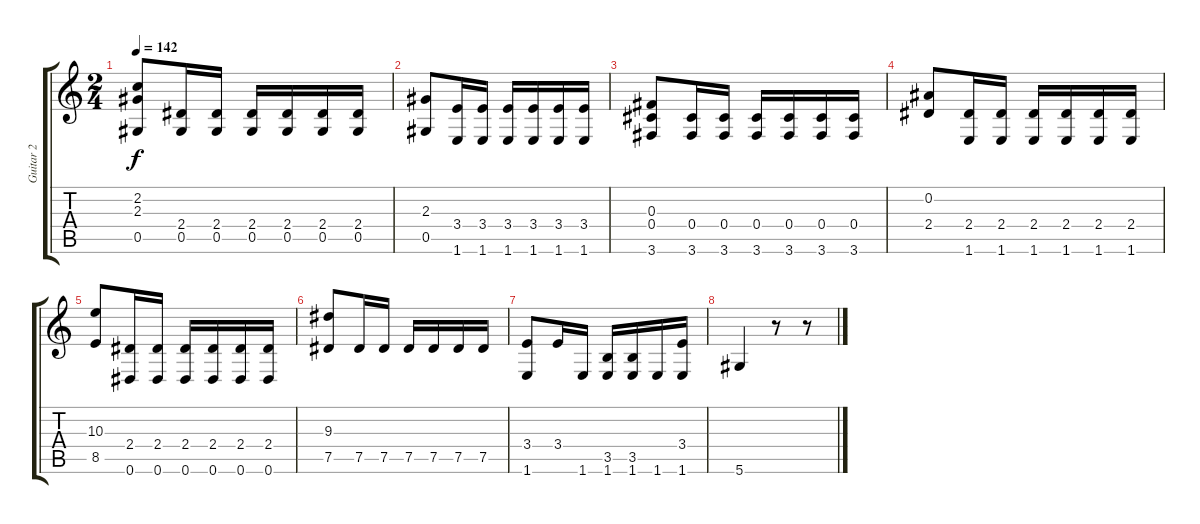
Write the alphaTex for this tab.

\track ("Guitar 2" "Guitar 2") {instrument distortionguitar}
\staff {score tabs}
\tuning (Eb4 Bb3 Gb3 Db3 Ab2 Eb2) {hide}
\ts (2 4)
\tempo 142
\clef g2
\ks c
(2.2 2.3 0.5).8{dy f} (2.4 0.5).16 (2.4 0.5).16 (2.4 0.5).16 (2.4 0.5).16 (2.4 0.5).16 (2.4 0.5).16 |
(2.3 0.5).8 (3.4 1.6).16 (3.4 1.6).16 (3.4 1.6).16 (3.4 1.6).16 (3.4 1.6).16 (3.4 1.6).16 |
(0.3 0.4 3.6).8 (0.4 3.6).16 (0.4 3.6).16 (0.4 3.6).16 (0.4 3.6).16 (0.4 3.6).16 (0.4 3.6).16 |
(0.2 2.4).8 (2.4 1.6).16 (2.4 1.6).16 (2.4 1.6).16 (2.4 1.6).16 (2.4 1.6).16 (2.4 1.6).16 |
(10.3 8.5).8 (2.4 0.6).16 (2.4 0.6).16 (2.4 0.6).16 (2.4 0.6).16 (2.4 0.6).16 (2.4 0.6).16 |
(9.3 7.5).8 7.5.16 7.5.16 7.5.16 7.5.16 7.5.16 7.5.16 |
(3.4 1.6).8 3.4.16 1.6.16 (3.5 1.6).16 (3.5 1.6).16 1.6.16 (3.4 1.6).16 |
5.6.4 r.8 r.8
